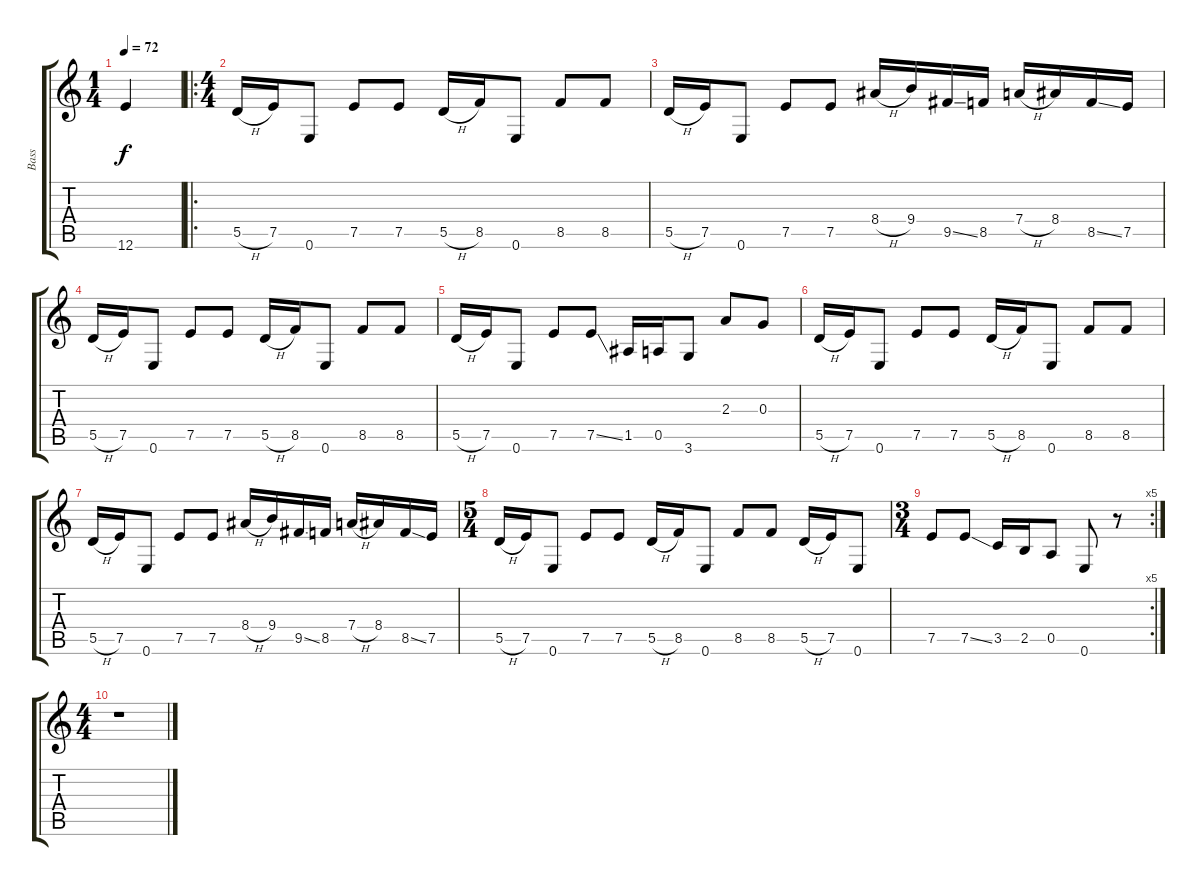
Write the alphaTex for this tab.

\track ("Bass" "Bass") {instrument electricbasspick}
\staff {score tabs}
\tuning (E4 B3 G3 D3 A2 E2) {hide}
\ts (1 4)
\tempo 72
\clef g2
\ks c
12.6.4{dy f instrument electricbasspick} |
\ro
\ts (4 4)
5.5{h}.16 7.5.16 0.6.8 7.5.8 7.5.8 5.5{h}.16 8.5.16 0.6.8 8.5.8 8.5.8 |
5.5{h}.16 7.5.16 0.6.8 7.5.8 7.5.8 8.4{h}.16 9.4.16 9.5{ss}.16 8.5.16 7.4{h}.16 8.4.16 8.5{ss}.16 7.5.16 |
5.5{h}.16 7.5.16 0.6.8 7.5.8 7.5.8 5.5{h}.16 8.5.16 0.6.8 8.5.8 8.5.8 |
5.5{h}.16 7.5.16 0.6.8 7.5.8 7.5{ss}.8 1.5.16 0.5.16 3.6.8 2.3.8 0.3.8 |
5.5{h}.16 7.5.16 0.6.8 7.5.8 7.5.8 5.5{h}.16 8.5.16 0.6.8 8.5.8 8.5.8 |
5.5{h}.16 7.5.16 0.6.8 7.5.8 7.5.8 8.4{h}.16 9.4.16 9.5{ss}.16 8.5.16 7.4{h}.16 8.4.16 8.5{ss}.16 7.5.16 |
\ts (5 4)
5.5{h}.16 7.5.16 0.6.8 7.5.8 7.5.8 5.5{h}.16 8.5.16 0.6.8 8.5.8 8.5.8 5.5{h}.16 7.5.16 0.6.8 |
\rc 5
\ts (3 4)
7.5.8 7.5{ss}.8 3.5.16 2.5.16 0.5.8 0.6.8 r.8 |
\ts (4 4)
r.1
